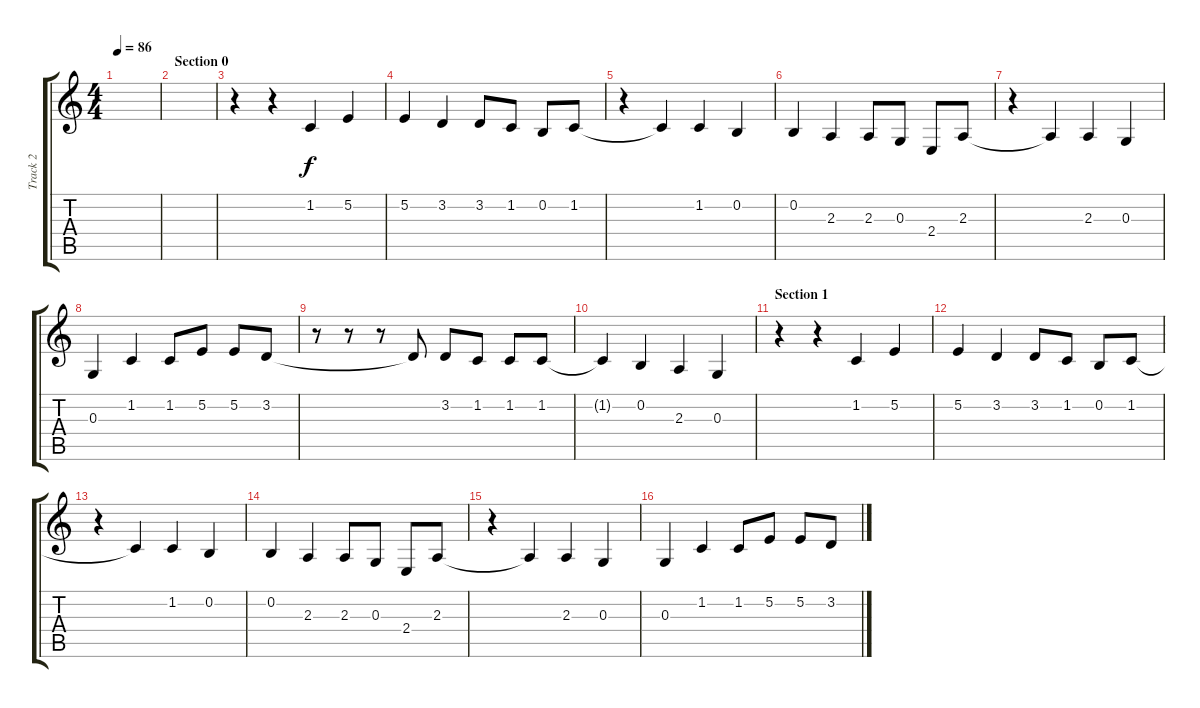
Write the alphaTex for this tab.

\track ("Track 2" "Track 2") {instrument harmonica}
\staff {score tabs}
\tuning (E4 B3 G3 D3 A2 E2) {hide}
\ts (4 4)
\tempo 86
\clef g2
\ks c
|
\section ("" "Section 0")
|
r.4 r.4 1.2.4 5.2.4 |
5.2.4 3.2.4 3.2.8 1.2.8 0.2.8 1.2.8 |
r.4 1.2{t}.4 1.2.4 0.2.4 |
0.2.4 2.3.4 2.3.8 0.3.8 2.4.8 2.3.8 |
r.4 2.3{t}.4 2.3.4 0.3.4 |
0.3.4 1.2.4 1.2.8 5.2.8 5.2.8 3.2.8 |
r.8 r.8 r.8 3.2{t}.8 3.2.8 1.2.8 1.2.8 1.2.8 |
1.2{t}.4 0.2.4 2.3.4 0.3.4 |
\section ("" "Section 1")
r.4 r.4 1.2.4 5.2.4 |
5.2.4 3.2.4 3.2.8 1.2.8 0.2.8 1.2.8 |
r.4 1.2{t}.4 1.2.4 0.2.4 |
0.2.4 2.3.4 2.3.8 0.3.8 2.4.8 2.3.8 |
r.4 2.3{t}.4 2.3.4 0.3.4 |
0.3.4 1.2.4 1.2.8 5.2.8 5.2.8 3.2.8
